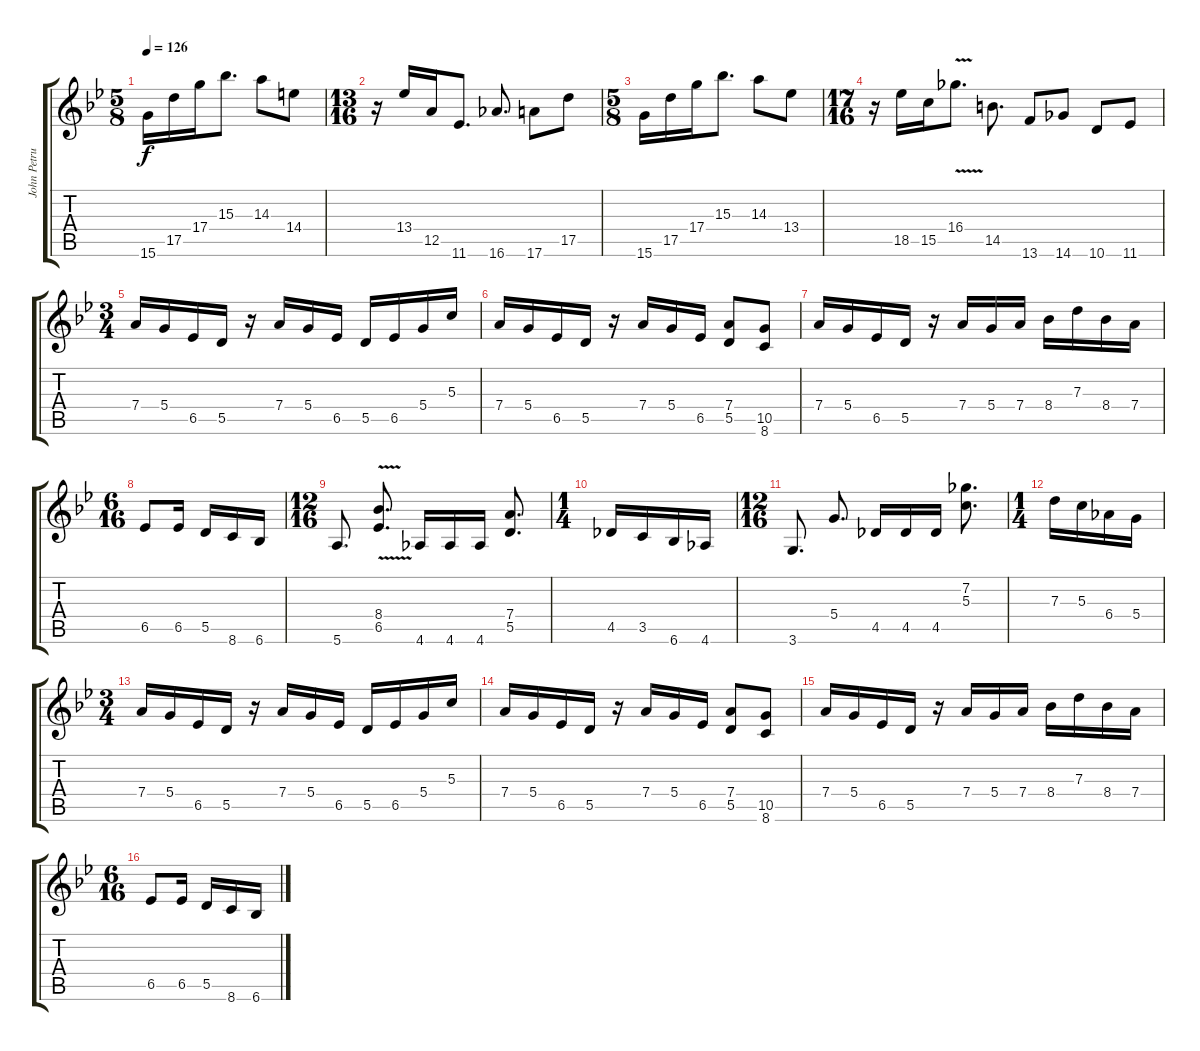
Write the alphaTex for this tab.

\track ("John Petrucci - Guitar" "John Petru") {instrument distortionguitar}
\staff {score tabs}
\tuning (E4 B3 G3 D3 A2 E2) {hide}
\ts (5 8)
\tempo 126
\clef g2
\ks gminor
15.6.16{dy f} 17.5.16 17.4.16 15.3.8{d} 14.3.8 14.4.8 |
\ts (13 16)
r.16 13.4.16 12.5.16 11.6.8{d} 16.6.8{d} 17.6.8 17.5.8 |
\ts (5 8)
15.6.16 17.5.16 17.4.16 15.3.8{d} 14.3.8 13.4.8 |
\ts (17 16)
r.16 18.5.16 15.5.16 16.4{v}.8{d} 14.5.8{d} 13.6.8 14.6.8 10.6.8 11.6.8 |
\ts (3 4)
7.4.16 5.4.16 6.5.16 5.5.16 r.16 7.4.16 5.4.16 6.5.16 5.5.16 6.5.16 5.4.16 5.3.16 |
7.4.16 5.4.16 6.5.16 5.5.16 r.16 7.4.16 5.4.16 6.5.16 (7.4 5.5).8 (10.5 8.6).8 |
7.4.16 5.4.16 6.5.16 5.5.16 r.16 7.4.16 5.4.16 7.4.16 8.4.16 7.3.16 8.4.16 7.4.16 |
\ts (6 16)
6.5.8 6.5.16 5.5.16 8.6.16 6.6.16 |
\ts (12 16)
5.6.8{d} (8.4{v} 6.5{v}).8{d} 4.6.16 4.6.16 4.6.16 (7.4 5.5).8{d} |
\ts (1 4)
4.5.16 3.5.16 6.6.16 4.6.16 |
\ts (12 16)
3.6.8{d} 5.4.8{d} 4.5.16 4.5.16 4.5.16 (7.2 5.3).8{d} |
\ts (1 4)
7.3.16 5.3.16 6.4.16 5.4.16 |
\ts (3 4)
7.4.16 5.4.16 6.5.16 5.5.16 r.16 7.4.16 5.4.16 6.5.16 5.5.16 6.5.16 5.4.16 5.3.16 |
7.4.16 5.4.16 6.5.16 5.5.16 r.16 7.4.16 5.4.16 6.5.16 (7.4 5.5).8 (10.5 8.6).8 |
7.4.16 5.4.16 6.5.16 5.5.16 r.16 7.4.16 5.4.16 7.4.16 8.4.16 7.3.16 8.4.16 7.4.16 |
\ts (6 16)
6.5.8 6.5.16 5.5.16 8.6.16 6.6.16
